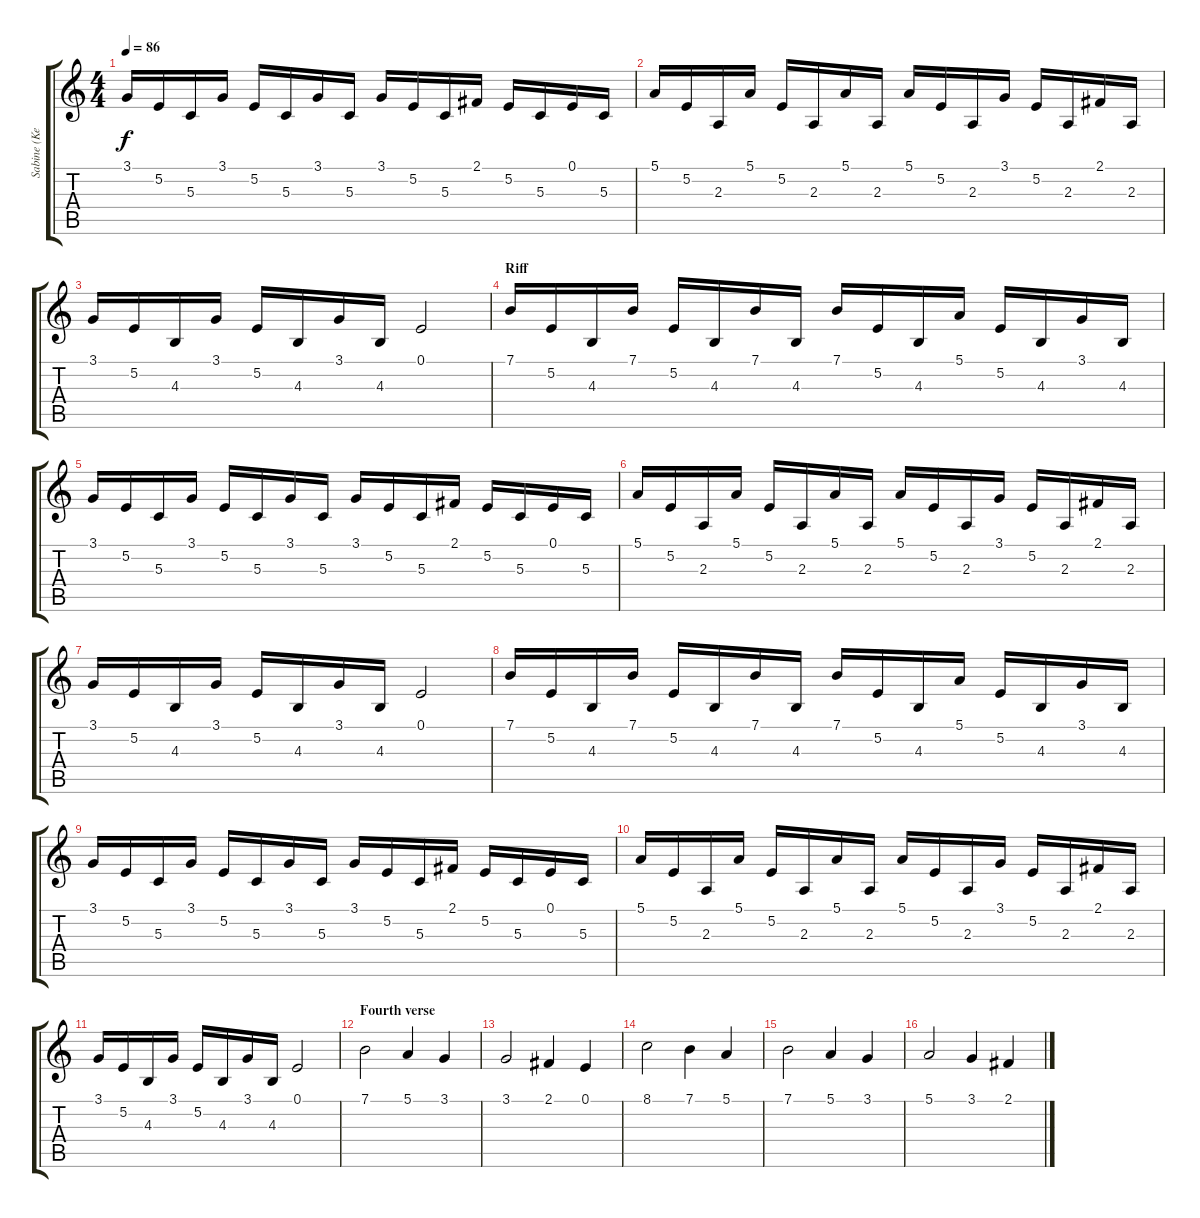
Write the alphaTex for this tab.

\track ("Sabine (KeybMid)" "Sabine (Ke") {instrument stringensemble1}
\staff {score tabs}
\tuning (E4 B3 G3 D3 A2 E2) {hide}
\ts (4 4)
\tempo 86
\clef g2
\ks c
3.1.16{dy f} 5.2.16 5.3.16 3.1.16 5.2.16 5.3.16 3.1.16 5.3.16 3.1.16 5.2.16 5.3.16 2.1.16 5.2.16 5.3.16 0.1.16 5.3.16 |
5.1.16 5.2.16 2.3.16 5.1.16 5.2.16 2.3.16 5.1.16 2.3.16 5.1.16 5.2.16 2.3.16 3.1.16 5.2.16 2.3.16 2.1.16 2.3.16 |
3.1.16 5.2.16 4.3.16 3.1.16 5.2.16 4.3.16 3.1.16 4.3.16 0.1.2 |
\section ("" "Riff")
7.1.16 5.2.16 4.3.16 7.1.16 5.2.16 4.3.16 7.1.16 4.3.16 7.1.16 5.2.16 4.3.16 5.1.16 5.2.16 4.3.16 3.1.16 4.3.16 |
3.1.16 5.2.16 5.3.16 3.1.16 5.2.16 5.3.16 3.1.16 5.3.16 3.1.16 5.2.16 5.3.16 2.1.16 5.2.16 5.3.16 0.1.16 5.3.16 |
5.1.16 5.2.16 2.3.16 5.1.16 5.2.16 2.3.16 5.1.16 2.3.16 5.1.16 5.2.16 2.3.16 3.1.16 5.2.16 2.3.16 2.1.16 2.3.16 |
3.1.16 5.2.16 4.3.16 3.1.16 5.2.16 4.3.16 3.1.16 4.3.16 0.1.2 |
7.1.16 5.2.16 4.3.16 7.1.16 5.2.16 4.3.16 7.1.16 4.3.16 7.1.16 5.2.16 4.3.16 5.1.16 5.2.16 4.3.16 3.1.16 4.3.16 |
3.1.16 5.2.16 5.3.16 3.1.16 5.2.16 5.3.16 3.1.16 5.3.16 3.1.16 5.2.16 5.3.16 2.1.16 5.2.16 5.3.16 0.1.16 5.3.16 |
5.1.16 5.2.16 2.3.16 5.1.16 5.2.16 2.3.16 5.1.16 2.3.16 5.1.16 5.2.16 2.3.16 3.1.16 5.2.16 2.3.16 2.1.16 2.3.16 |
3.1.16 5.2.16 4.3.16 3.1.16 5.2.16 4.3.16 3.1.16 4.3.16 0.1.2 |
\section ("" "Fourth verse")
7.1.2 5.1.4 3.1.4 |
3.1.2 2.1.4 0.1.4 |
8.1.2 7.1.4 5.1.4 |
7.1.2 5.1.4 3.1.4 |
5.1.2 3.1.4 2.1.4
